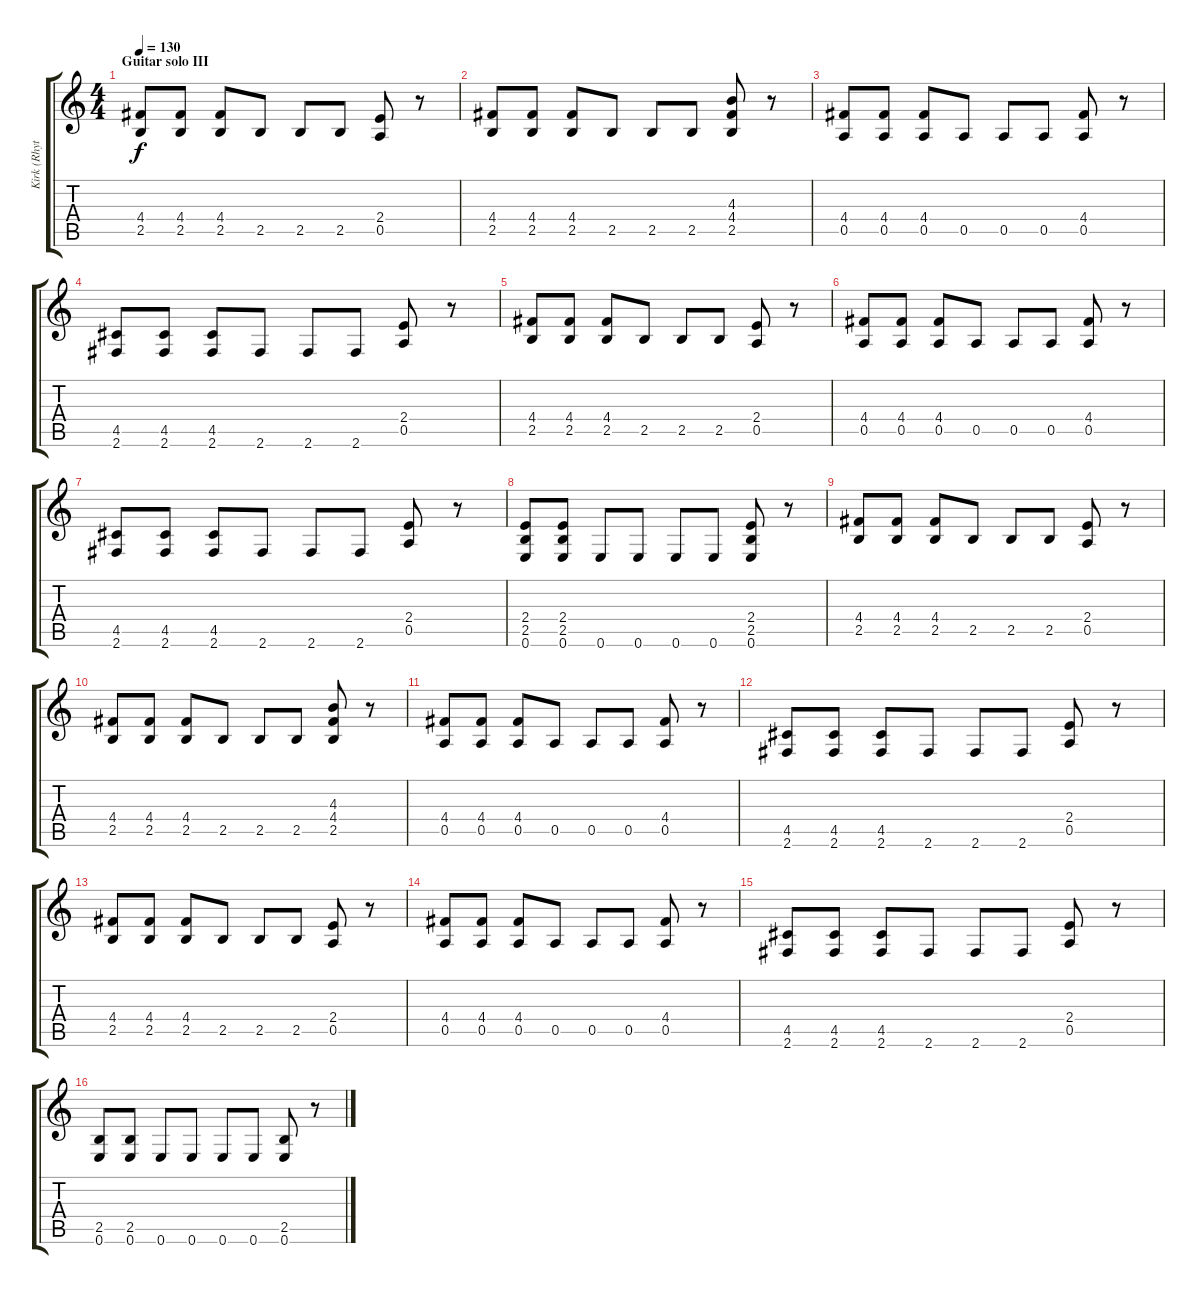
\track ("Kirk (Rhythm Guitar)" "Kirk (Rhyt") {instrument distortionguitar}
\staff {score tabs}
\tuning (E4 B3 G3 D3 A2 E2) {hide}
\ts (4 4)
\section ("" "Guitar solo III")
\tempo 130
\clef g2
\ks c
(4.4 2.5).8{dy f} (4.4 2.5).8 (4.4 2.5).8 2.5.8 2.5.8 2.5.8 (2.4 0.5).8 r.8 |
(4.4 2.5).8 (4.4 2.5).8 (4.4 2.5).8 2.5.8 2.5.8 2.5.8 (4.3 4.4 2.5).8 r.8 |
(4.4 0.5).8 (4.4 0.5).8 (4.4 0.5).8 0.5.8 0.5.8 0.5.8 (4.4 0.5).8 r.8 |
(4.5 2.6).8 (4.5 2.6).8 (4.5 2.6).8 2.6.8 2.6.8 2.6.8 (2.4 0.5).8 r.8 |
(4.4 2.5).8 (4.4 2.5).8 (4.4 2.5).8 2.5.8 2.5.8 2.5.8 (2.4 0.5).8 r.8 |
(4.4 0.5).8 (4.4 0.5).8 (4.4 0.5).8 0.5.8 0.5.8 0.5.8 (4.4 0.5).8 r.8 |
(4.5 2.6).8 (4.5 2.6).8 (4.5 2.6).8 2.6.8 2.6.8 2.6.8 (2.4 0.5).8 r.8 |
(2.4 2.5 0.6).8 (2.4 2.5 0.6).8 0.6.8 0.6.8 0.6.8 0.6.8 (2.4 2.5 0.6).8 r.8 |
(4.4 2.5).8 (4.4 2.5).8 (4.4 2.5).8 2.5.8 2.5.8 2.5.8 (2.4 0.5).8 r.8 |
(4.4 2.5).8 (4.4 2.5).8 (4.4 2.5).8 2.5.8 2.5.8 2.5.8 (4.3 4.4 2.5).8 r.8 |
(4.4 0.5).8 (4.4 0.5).8 (4.4 0.5).8 0.5.8 0.5.8 0.5.8 (4.4 0.5).8 r.8 |
(4.5 2.6).8 (4.5 2.6).8 (4.5 2.6).8 2.6.8 2.6.8 2.6.8 (2.4 0.5).8 r.8 |
(4.4 2.5).8 (4.4 2.5).8 (4.4 2.5).8 2.5.8 2.5.8 2.5.8 (2.4 0.5).8 r.8 |
(4.4 0.5).8 (4.4 0.5).8 (4.4 0.5).8 0.5.8 0.5.8 0.5.8 (4.4 0.5).8 r.8 |
(4.5 2.6).8 (4.5 2.6).8 (4.5 2.6).8 2.6.8 2.6.8 2.6.8 (2.4 0.5).8 r.8 |
(2.5 0.6).8 (2.5 0.6).8 0.6.8 0.6.8 0.6.8 0.6.8 (2.5 0.6).8 r.8
